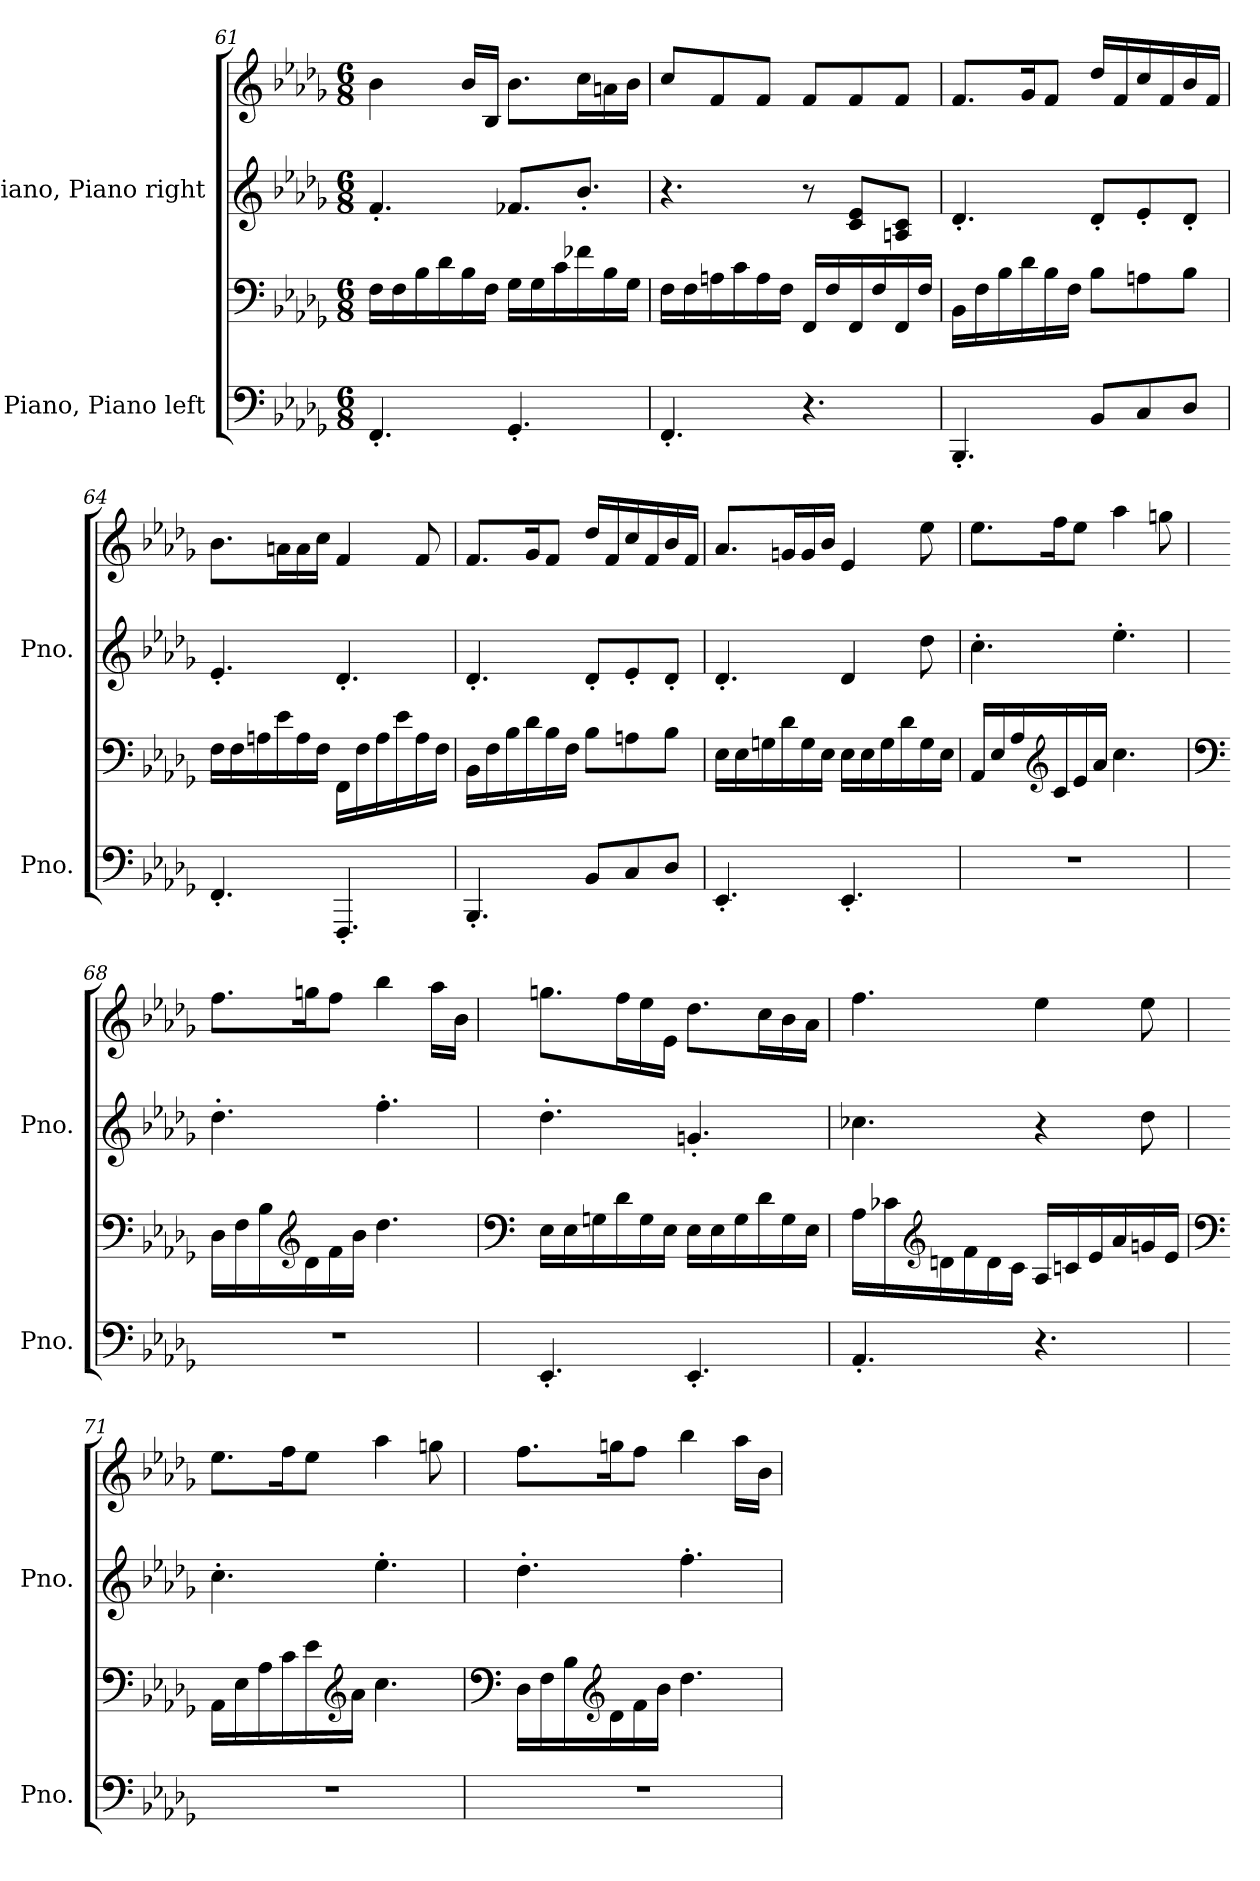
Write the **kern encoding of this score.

**kern	**kern	**kern	**kern
*part2	*part2	*part1	*part1
*staff4	*staff3	*staff2	*staff1
*I"Piano, Piano left	*	*I"Piano, Piano right	*
*I'Pno.	*	*I'Pno.	*
*clefF4	*clefF4	*clefG2	*clefG2
*k[b-e-a-d-g-]	*k[b-e-a-d-g-]	*k[b-e-a-d-g-]	*k[b-e-a-d-g-]
*M6/8	*M6/8	*M6/8	*M6/8
=61	=61	=61	=61
4.FF'/	16F\LL	4.f'/	4b-\
.	16F\	.	.
.	16B-\	.	.
.	16d-\	.	.
.	16B-\	.	16b-/LL
.	16F\JJ	.	16B-/JJ
4.GG-'/	16G-\LL	8.f-X/L	8.b-\L
.	16G-\	.	.
.	16c\	.	.
.	16f-X\	8.b-'/J	16cc\L
.	16B-\	.	16an\
.	16G-\JJ	.	16b-\JJ
=62	=62	=62	=62
4.FF'/	16F\LL	4.r	8cc/L
.	16F\	.	.
.	16An\	.	8f/
.	16c\	.	.
.	16A\	.	8f/J
.	16F\JJ	.	.
4.r	16FF/LL	8r	8f/L
.	16F/	.	.
.	16FF/	8c/ 8e-/L	8f/
.	16F/	.	.
.	16FF/	8An/ 8c/J	8f/J
.	16F/JJ	.	.
!!LO:LB:g=z
=63	=63	=63	=63
4.BBB-'/	16BB-\LL	4.d-'/	8.f/L
.	16F\	.	.
.	16B-\	.	.
.	16d-\	.	16g-/K
.	16B-\	.	8f/J
.	16F\JJ	.	.
8BB-/L	8B-\L	8d-'/L	16dd-/LL
.	.	.	16f/
8C/	8An\	8e-'/	16cc/
.	.	.	16f/
8D-/J	8B-\J	8d-'/J	16b-/
.	.	.	16f/JJ
=64	=64	=64	=64
4.FF'/	16F\LL	4.e-'/	8.b-\L
.	16F\	.	.
.	16An\	.	.
.	16e-\	.	16an\L
.	16A\	.	16a\
.	16F\JJ	.	16cc\JJ
4.FFF'/	16FF\LL	4.d-'/	4f/
.	16F\	.	.
.	16A\	.	.
.	16e-\	.	.
.	16A\	.	8f/
.	16F\JJ	.	.
=65	=65	=65	=65
4.BBB-'/	16BB-\LL	4.d-'/	8.f/L
.	16F\	.	.
.	16B-\	.	.
.	16d-\	.	16g-/K
.	16B-\	.	8f/J
.	16F\JJ	.	.
8BB-/L	8B-\L	8d-'/L	16dd-/LL
.	.	.	16f/
8C/	8An\	8e-'/	16cc/
.	.	.	16f/
8D-/J	8B-\J	8d-'/J	16b-/
.	.	.	16f/JJ
!!LO:LB:g=z
=66	=66	=66	=66
4.EE-'/	16E-\LL	4.d-'/	8.a-/L
.	16E-\	.	.
.	16Gn\	.	.
.	16d-\	.	16gn/L
.	16G\	.	16g/
.	16E-\JJ	.	16b-/JJ
4.EE-'/	16E-\LL	4d-/	4e-/
.	16E-\	.	.
.	16G\	.	.
.	16d-\	.	.
.	16G\	8dd-\	8ee-\
.	16E-\JJ	.	.
=67	=67	=67	=67
2.r	16AA-/LL	4.cc'\	8.ee-\L
.	16E-/	.	.
.	16A-/	.	.
*	*clefG2	*	*
.	16c/	.	16ff\K
.	16e-/	.	8ee-\J
.	16a-/JJ	.	.
.	4.cc\	4.ee-'\	4aa-\
.	.	.	8ggn\
=68	=68	=68	=68
*	*clefF4	*	*
2.r	16D-\LL	4.dd-'\	8.ff\L
.	16F\	.	.
.	16B-\	.	.
*	*clefG2	*	*
.	16d-\	.	16ggn\K
.	16f\	.	8ff\J
.	16b-\JJ	.	.
.	4.dd-\	4.ff'\	4bb-\
.	.	.	16aa-\LL
.	.	.	16b-\JJ
!!LO:PB:g=z
=69	=69	=69	=69
*	*clefF4	*	*
4.EE-'/	16E-\LL	4.dd-'\	8.ggn\L
.	16E-\	.	.
.	16Gn\	.	.
.	16d-\	.	16ff\L
.	16G\	.	16ee-\
.	16E-\JJ	.	16e-\JJ
4.EE-'/	16E-\LL	4.gn'/	8.dd-\L
.	16E-\	.	.
.	16G\	.	.
.	16d-\	.	16cc\L
.	16G\	.	16b-\
.	16E-\JJ	.	16a-\JJ
=70	=70	=70	=70
4.AA-'/	16A-\LL	4.cc-X\	4.ff\
.	16c-X\	.	.
*	*clefG2	*	*
.	16dn\	.	.
.	16f\	.	.
.	16d\	.	.
.	16c-\JJ	.	.
4.r	16A-/LL	4r	4ee-\
.	16cn/	.	.
.	16e-/	.	.
.	16a-/	.	.
.	16gn/	8dd-\	8ee-\
.	16e-/JJ	.	.
!!LO:LB:g=z
=71	=71	=71	=71
*	*clefF4	*	*
2.r	16AA-\LL	4.cc'\	8.ee-\L
.	16E-\	.	.
.	16A-\	.	.
.	16c\	.	16ff\K
.	16e-\	.	8ee-\J
*	*clefG2	*	*
.	16a-\JJ	.	.
.	4.cc\	4.ee-'\	4aa-\
.	.	.	8ggn\
=72	=72	=72	=72
*	*clefF4	*	*
2.r	16D-\LL	4.dd-'\	8.ff\L
.	16F\	.	.
.	16B-\	.	.
*	*clefG2	*	*
.	16d-\	.	16ggn\K
.	16f\	.	8ff\J
.	16b-\JJ	.	.
.	4.dd-\	4.ff'\	4bb-\
.	.	.	16aa-\LL
.	.	.	16b-\JJ
=	=	=	=
*-	*-	*-	*-
